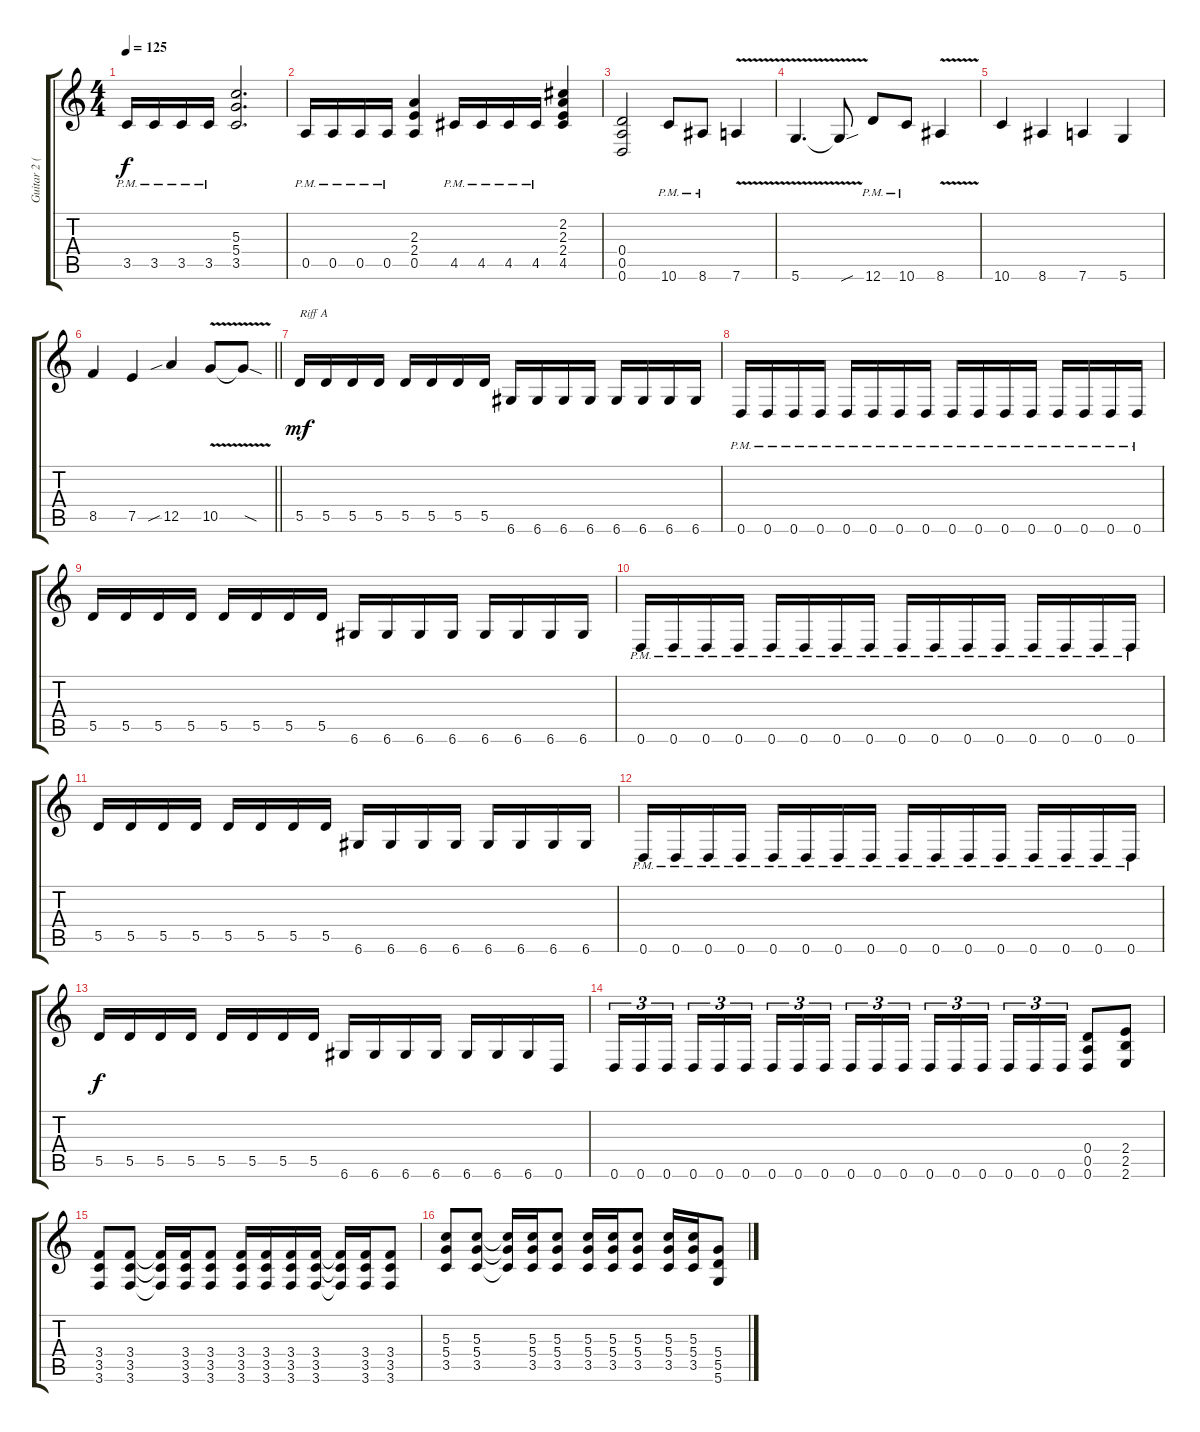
\track ("Guitar 2 (elec.)" "Guitar 2 (") {solo instrument distortionguitar}
\staff {score tabs}
\tuning (E4 B3 G3 D3 A2 D2) {hide}
\ts (4 4)
\tempo 125
\clef g2
\ks c
3.5{pm}.16{dy f} 3.5{pm}.16 3.5{pm}.16 3.5{pm}.16 (5.3 5.4 3.5).2{d} |
0.5{pm}.16 0.5{pm}.16 0.5{pm}.16 0.5{pm}.16 (2.3 2.4 0.5).4 4.5{pm}.16 4.5{pm}.16 4.5{pm}.16 4.5{pm}.16 (2.2 2.3 2.4 4.5).4 |
(0.4 0.5 0.6).2 10.6{pm}.8 8.6{pm}.8 7.6{v}.4 |
5.6{v}.4{d} 5.6{sou t}.8 12.6{pm}.8 10.6{pm}.8 8.6{v}.4 |
10.6.4 8.6.4 7.6.4 5.6.4 |
\barLineRight lightlight
8.5.4 7.5.4 12.5{sib}.4 10.5{v}.8 10.5{sod t}.8 |
5.5.16{txt "Riff A" dy mf} 5.5.16 5.5.16 5.5.16 5.5.16 5.5.16 5.5.16 5.5.16 6.6.16 6.6.16 6.6.16 6.6.16 6.6.16 6.6.16 6.6.16 6.6.16 |
0.6{pm}.16 0.6{pm}.16 0.6{pm}.16 0.6{pm}.16 0.6{pm}.16 0.6{pm}.16 0.6{pm}.16 0.6{pm}.16 0.6{pm}.16 0.6{pm}.16 0.6{pm}.16 0.6{pm}.16 0.6{pm}.16 0.6{pm}.16 0.6{pm}.16 0.6{pm}.16 |
5.5.16 5.5.16 5.5.16 5.5.16 5.5.16 5.5.16 5.5.16 5.5.16 6.6.16 6.6.16 6.6.16 6.6.16 6.6.16 6.6.16 6.6.16 6.6.16 |
0.6{pm}.16 0.6{pm}.16 0.6{pm}.16 0.6{pm}.16 0.6{pm}.16 0.6{pm}.16 0.6{pm}.16 0.6{pm}.16 0.6{pm}.16 0.6{pm}.16 0.6{pm}.16 0.6{pm}.16 0.6{pm}.16 0.6{pm}.16 0.6{pm}.16 0.6{pm}.16 |
5.5.16 5.5.16 5.5.16 5.5.16 5.5.16 5.5.16 5.5.16 5.5.16 6.6.16 6.6.16 6.6.16 6.6.16 6.6.16 6.6.16 6.6.16 6.6.16 |
0.6{pm}.16 0.6{pm}.16 0.6{pm}.16 0.6{pm}.16 0.6{pm}.16 0.6{pm}.16 0.6{pm}.16 0.6{pm}.16 0.6{pm}.16 0.6{pm}.16 0.6{pm}.16 0.6{pm}.16 0.6{pm}.16 0.6{pm}.16 0.6{pm}.16 0.6{pm}.16 |
5.5.16{dy f} 5.5.16 5.5.16 5.5.16 5.5.16 5.5.16 5.5.16 5.5.16 6.6.16 6.6.16 6.6.16 6.6.16 6.6.16 6.6.16 6.6.16 0.6.16 |
0.6.16{tu (3 2)} 0.6.16{tu (3 2)} 0.6.16{tu (3 2) beam splitsecondary} 0.6.16{tu (3 2)} 0.6.16{tu (3 2)} 0.6.16{tu (3 2)} 0.6.16{tu (3 2)} 0.6.16{tu (3 2)} 0.6.16{tu (3 2) beam splitsecondary} 0.6.16{tu (3 2)} 0.6.16{tu (3 2)} 0.6.16{tu (3 2)} 0.6.16{tu (3 2)} 0.6.16{tu (3 2)} 0.6.16{tu (3 2) beam splitsecondary} 0.6.16{tu (3 2)} 0.6.16{tu (3 2)} 0.6.16{tu (3 2)} (0.4 0.5 0.6).8 (2.4 2.5 2.6).8 |
(3.4 3.5 3.6).8 (3.4 3.5 3.6).8 (3.4{t} 3.5{t} 3.6{t}).16 (3.4 3.5 3.6).16 (3.4 3.5 3.6).8 (3.4 3.5 3.6).16 (3.4 3.5 3.6).16 (3.4 3.5 3.6).16 (3.4 3.5 3.6).16 (3.4{t} 3.5{t} 3.6{t}).16 (3.4 3.5 3.6).16 (3.4 3.5 3.6).8 |
(5.3 5.4 3.5).8 (5.3 5.4 3.5).8 (5.3{t} 5.4{t} 3.5{t}).16 (5.3 5.4 3.5).16 (5.3 5.4 3.5).8 (5.3 5.4 3.5).16 (5.3 5.4 3.5).16 (5.3 5.4 3.5).8 (5.3 5.4 3.5).16 (5.3 5.4 3.5).16 (5.4 5.5 5.6).8
